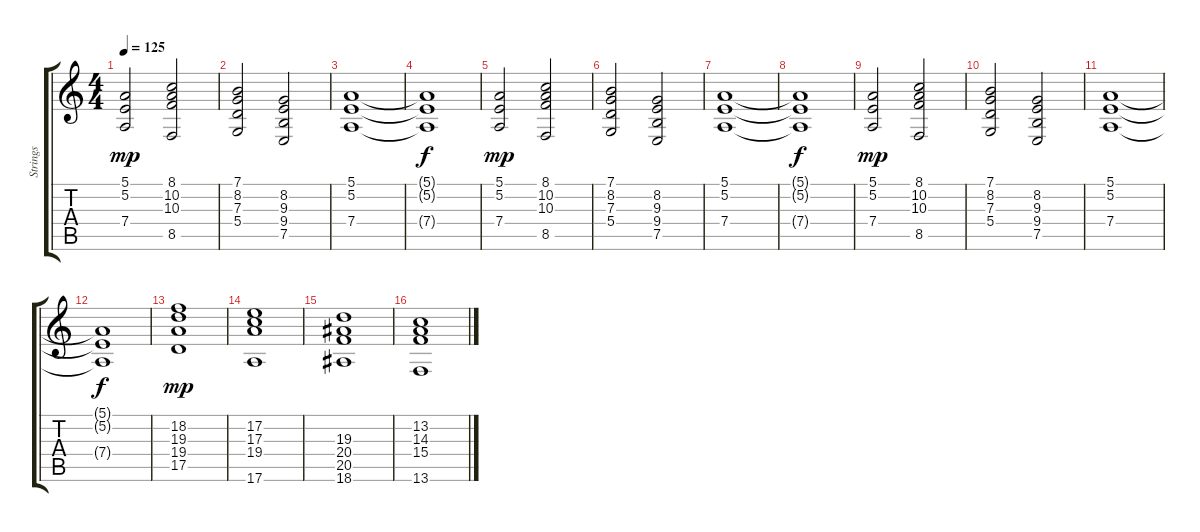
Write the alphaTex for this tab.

\track ("Strings" "Strings") {instrument stringensemble1}
\staff {score tabs}
\tuning (E4 B3 G3 D3 A2 E2) {hide}
\ts (4 4)
\tempo 125
\clef g2
\ks c
(5.1 5.2 7.4).2{dy mp} (8.1 10.2 10.3 8.5).2 |
(7.1 8.2 7.3 5.4).2 (8.2 9.3 9.4 7.5).2 |
(5.1 5.2 7.4).1 |
(5.1{t} 5.2{t} 7.4{t}).1{dy f} |
(5.1 5.2 7.4).2{dy mp} (8.1 10.2 10.3 8.5).2 |
(7.1 8.2 7.3 5.4).2 (8.2 9.3 9.4 7.5).2 |
(5.1 5.2 7.4).1 |
(5.1{t} 5.2{t} 7.4{t}).1{dy f} |
(5.1 5.2 7.4).2{dy mp} (8.1 10.2 10.3 8.5).2 |
(7.1 8.2 7.3 5.4).2 (8.2 9.3 9.4 7.5).2 |
(5.1 5.2 7.4).1 |
(5.1{t} 5.2{t} 7.4{t}).1{dy f} |
(18.2 19.3 19.4 17.5).1{dy mp} |
(17.2 17.3 19.4 17.6).1 |
(19.3 20.4 20.5 18.6).1 |
(13.2 14.3 15.4 13.6).1
